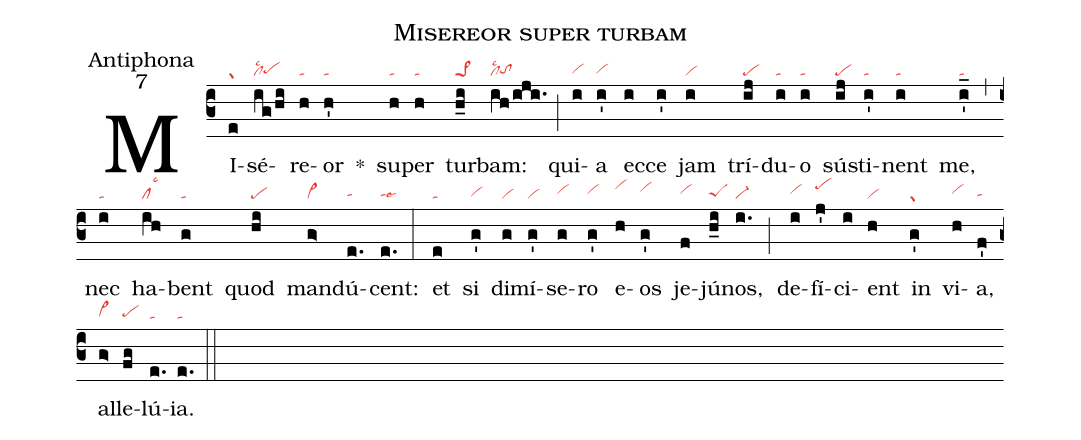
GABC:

name:Misereor super turbam;
office-part:Antiphona;
mode:7;
nabc-lines:1;
%%
(c3)
MI(e|gr)sé(ig/hi|cllsc2pehg)re(h|ta)or(h'|ta) *()
su(h|ta)per(h|ta) tur(h_i|pe>1)bam:(ih/iji.|cllsc2tohg) (;)
qui(i|vihg)a(i'|vihg) ec(i)ce(i') jam(i|vi) trí(ij|pe)du(i|ta)o(i|ta) sú(ij|pe)sti(i'|ta)nent(i|ta) me,(i'_|ta) (,)
nec(i|ta) ha(ih|cllsc3)bent(g|ta) quod(hi|pe) man(g>|vi>)dú(e.|tahg)cent:(e.|tahglse6) (:)
et(e|ta) si(g'|vihg) di(g|vi)mí(g'|vi)se(g|vihh)ro(g'|vihh) e(h|vihj)os(g'|vihi) je(f|vihh)jú(h_i|peShg)nos,(i.|vi-) (;)
de(i|vihh)fí(j'|pehj)ci(i)ent(h|vi) in(g'|gr) vi(h|vihh)a,(f'|tahg) al(g>|vi>hg)le(fg|pehg)lú(e.|ta)ia.(e.|ta) (::)
